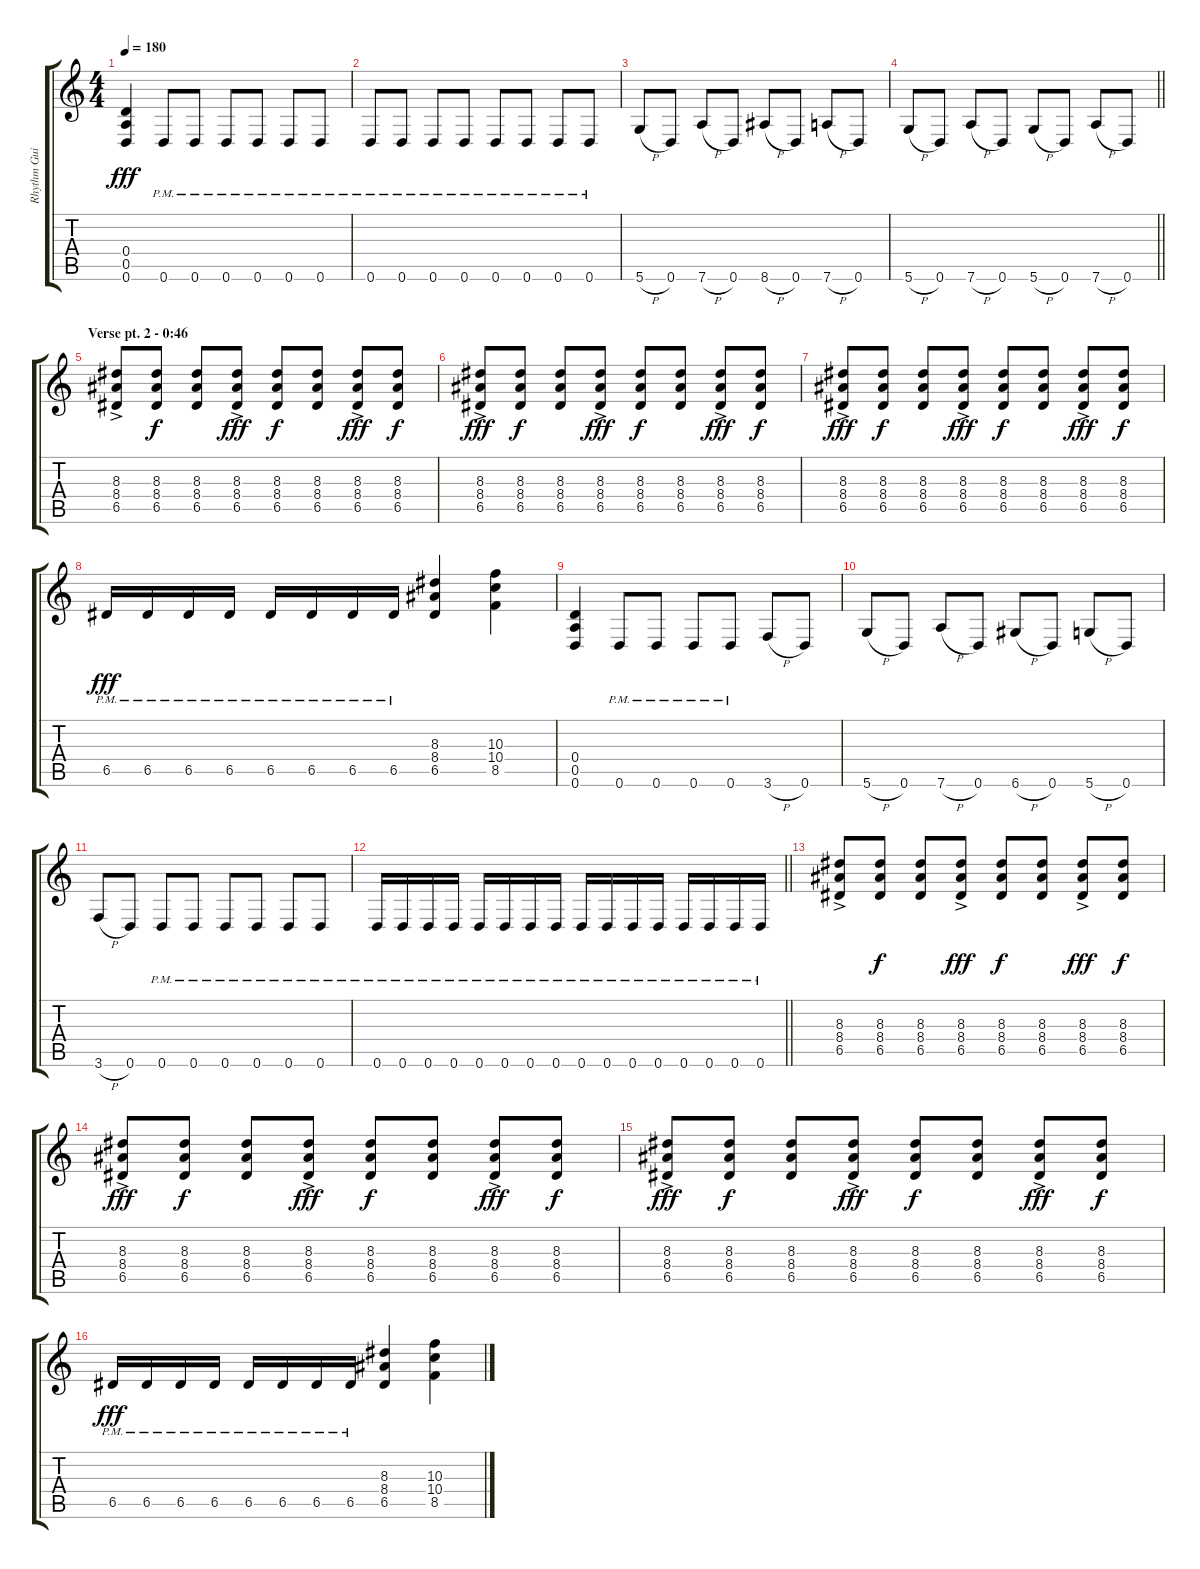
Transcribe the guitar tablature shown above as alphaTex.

\track ("Rhythm Guitar 2" "Rhythm Gui") {instrument distortionguitar}
\staff {score tabs}
\tuning (E4 B3 G3 D3 A2 D2) {hide}
\ts (4 4)
\tempo 180
\clef g2
\ks c
(0.4 0.5 0.6).4{dy fff} 0.6{pm}.8 0.6{pm}.8 0.6{pm}.8 0.6{pm}.8 0.6{pm}.8 0.6{pm}.8 |
0.6{pm}.8 0.6{pm}.8 0.6{pm}.8 0.6{pm}.8 0.6{pm}.8 0.6{pm}.8 0.6{pm}.8 0.6{pm}.8 |
5.6{h}.8 0.6.8 7.6{h}.8 0.6.8 8.6{h}.8 0.6.8 7.6{h}.8 0.6.8 |
\barLineRight lightlight
5.6{h}.8 0.6.8 7.6{h}.8 0.6.8 5.6{h}.8 0.6.8 7.6{h}.8 0.6.8 |
\section ("" "Verse pt. 2 - 0:46")
(8.3{ac} 8.4{ac} 6.5{ac}).8 (8.3 8.4 6.5).8{dy f} (8.3 8.4 6.5).8 (8.3{ac} 8.4{ac} 6.5{ac}).8{dy fff} (8.3 8.4 6.5).8{dy f} (8.3 8.4 6.5).8 (8.3{ac} 8.4{ac} 6.5{ac}).8{dy fff} (8.3 8.4 6.5).8{dy f} |
(8.3{ac} 8.4{ac} 6.5{ac}).8{dy fff} (8.3 8.4 6.5).8{dy f} (8.3 8.4 6.5).8 (8.3{ac} 8.4{ac} 6.5{ac}).8{dy fff} (8.3 8.4 6.5).8{dy f} (8.3 8.4 6.5).8 (8.3{ac} 8.4{ac} 6.5{ac}).8{dy fff} (8.3 8.4 6.5).8{dy f} |
(8.3{ac} 8.4{ac} 6.5{ac}).8{dy fff} (8.3 8.4 6.5).8{dy f} (8.3 8.4 6.5).8 (8.3{ac} 8.4{ac} 6.5{ac}).8{dy fff} (8.3 8.4 6.5).8{dy f} (8.3 8.4 6.5).8 (8.3{ac} 8.4{ac} 6.5{ac}).8{dy fff} (8.3 8.4 6.5).8{dy f} |
6.5{pm}.16{dy fff} 6.5{pm}.16 6.5{pm}.16 6.5{pm}.16 6.5{pm}.16 6.5{pm}.16 6.5{pm}.16 6.5{pm}.16 (8.3 8.4 6.5).4 (10.3 10.4 8.5).4 |
(0.4 0.5 0.6).4 0.6{pm}.8 0.6{pm}.8 0.6{pm}.8 0.6{pm}.8 3.6{h}.8 0.6.8 |
5.6{h}.8 0.6.8 7.6{h}.8 0.6.8 6.6{h}.8 0.6.8 5.6{h}.8 0.6.8 |
3.6{h}.8 0.6.8 0.6{pm}.8 0.6{pm}.8 0.6{pm}.8 0.6{pm}.8 0.6{pm}.8 0.6{pm}.8 |
\barLineRight lightlight
0.6{pm}.16 0.6{pm}.16 0.6{pm}.16 0.6{pm}.16 0.6{pm}.16 0.6{pm}.16 0.6{pm}.16 0.6{pm}.16 0.6{pm}.16 0.6{pm}.16 0.6{pm}.16 0.6{pm}.16 0.6{pm}.16 0.6{pm}.16 0.6{pm}.16 0.6{pm}.16 |
(8.3{ac} 8.4{ac} 6.5{ac}).8 (8.3 8.4 6.5).8{dy f} (8.3 8.4 6.5).8 (8.3{ac} 8.4{ac} 6.5{ac}).8{dy fff} (8.3 8.4 6.5).8{dy f} (8.3 8.4 6.5).8 (8.3{ac} 8.4{ac} 6.5{ac}).8{dy fff} (8.3 8.4 6.5).8{dy f} |
(8.3{ac} 8.4{ac} 6.5{ac}).8{dy fff} (8.3 8.4 6.5).8{dy f} (8.3 8.4 6.5).8 (8.3{ac} 8.4{ac} 6.5{ac}).8{dy fff} (8.3 8.4 6.5).8{dy f} (8.3 8.4 6.5).8 (8.3{ac} 8.4{ac} 6.5{ac}).8{dy fff} (8.3 8.4 6.5).8{dy f} |
(8.3{ac} 8.4{ac} 6.5{ac}).8{dy fff} (8.3 8.4 6.5).8{dy f} (8.3 8.4 6.5).8 (8.3{ac} 8.4{ac} 6.5{ac}).8{dy fff} (8.3 8.4 6.5).8{dy f} (8.3 8.4 6.5).8 (8.3{ac} 8.4{ac} 6.5{ac}).8{dy fff} (8.3 8.4 6.5).8{dy f} |
6.5{pm}.16{dy fff} 6.5{pm}.16 6.5{pm}.16 6.5{pm}.16 6.5{pm}.16 6.5{pm}.16 6.5{pm}.16 6.5{pm}.16 (8.3 8.4 6.5).4 (10.3 10.4 8.5).4
